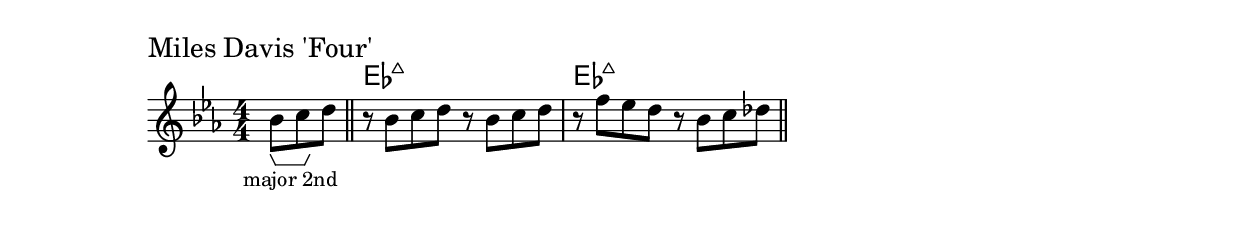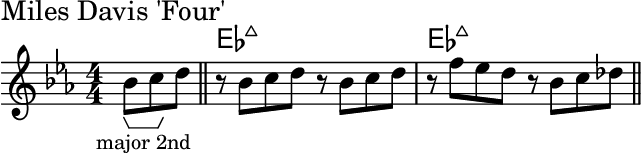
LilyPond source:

\version "2.24.4"
\language "english"
#(ly:set-option 'crop #t)
\score {
  \midi {
    \tempo 4=140
  }
  \layout {
    \context {
      \Score
      \omit BarNumber
    }
    \context {
      \Voice
      \consists Horizontal_bracket_engraver
    }
  }
  {
    <<
    \chords{
      \set noChordSymbol = ""
      \set minorChordModifier = \markup { "-" }
      \skip \ppp % spacer to set voice volume
      R4. ef1:maj~ ef1:maj
    }
    \new Staff {
      \key ef \major
      \numericTimeSignature
      \time 4/4
      \clef treble
      {
        \sectionLabel "Miles Davis 'Four'"
        {
          \skip \f % spacer to set voice volume
          \once\override HorizontalBracketText.text = "major 2nd"
          \partial 4. bf'8 \startGroup c''8 \stopGroup d''8 \bar "||"
          r8 bf'8 c''8  d''8 r8 bf'8 c''8  d''8 |
          r8 f''8 ef''8 d''8 r8 bf'8 c''8  df''8
          \bar "||"
        }
      }
    }
    >>
  }
}
